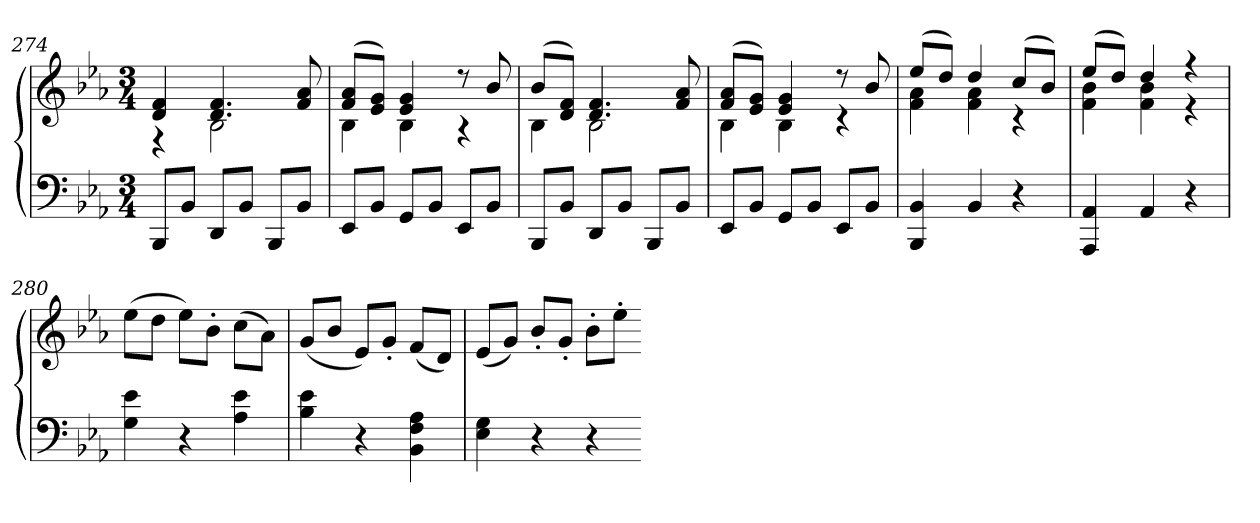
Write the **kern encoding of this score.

**kern	**kern
*part1	*part1
*staff2	*staff1
*clefF4	*clefG2
*k[b-e-a-]	*k[b-e-a-]
*E-:	*E-:
*M3/4	*M3/4
=274	=274
*	*^
8BBB-L	4d 4f	4r
8BB-J	.	.
8DDL	4.d 4.f	2B-
8BB-J	.	.
8BBB-L	.	.
8BB-J	8f 8a-	.
=275	=275	=275
8EE-L	(8f 8a-L	4B-
8BB-J	8e- 8gJ)	.
8GGL	4e- 4g	4B-
8BB-J	.	.
8EE-L	8r	4r
8BB-J	8b-	.
=276	=276	=276
8BBB-L	(8b-L	4B-
8BB-J	8d 8fJ)	.
8DDL	4.d 4.f	2B-
8BB-J	.	.
8BBB-L	.	.
8BB-J	8f 8a-	.
=277	=277	=277
8EE-L	(8f 8a-L	4B-
8BB-J	8e- 8gJ)	.
8GGL	4e- 4g	4B-
8BB-J	.	.
8EE-L	8r	4r
8BB-J	8b-	.
=278	=278	=278
4BBB- 4BB-	(8ee-L	4f 4a-
.	8ddJ)	.
4BB-	4dd	4f 4a-
4r	(8ccL	4r
.	8b-J)	.
=279	=279	=279
4AAA- 4AA-	(8ee-L	4f 4b-
.	8ddJ)	.
4AA-	4dd	4f 4b-
4r	4r	4r
*	*v	*v
=280	=280
4G 4e-	(8ee-L
.	8ddJ
4r	8ee-L)
.	8b-'J
4A- 4e-	(8ccL
.	8a-J)
=281	=281
4B- 4e-	(8gL
.	8b-J
4r	8e-L)
.	8g'J
4BB- 4F 4A-	(8fL
.	8dJ)
=282	=282
4E- 4G	(8e-L
.	8gJ)
4r	8b-'L
.	8g'J
4r	8b-'L
.	8ee-'J
=-	=-
*-	*-
